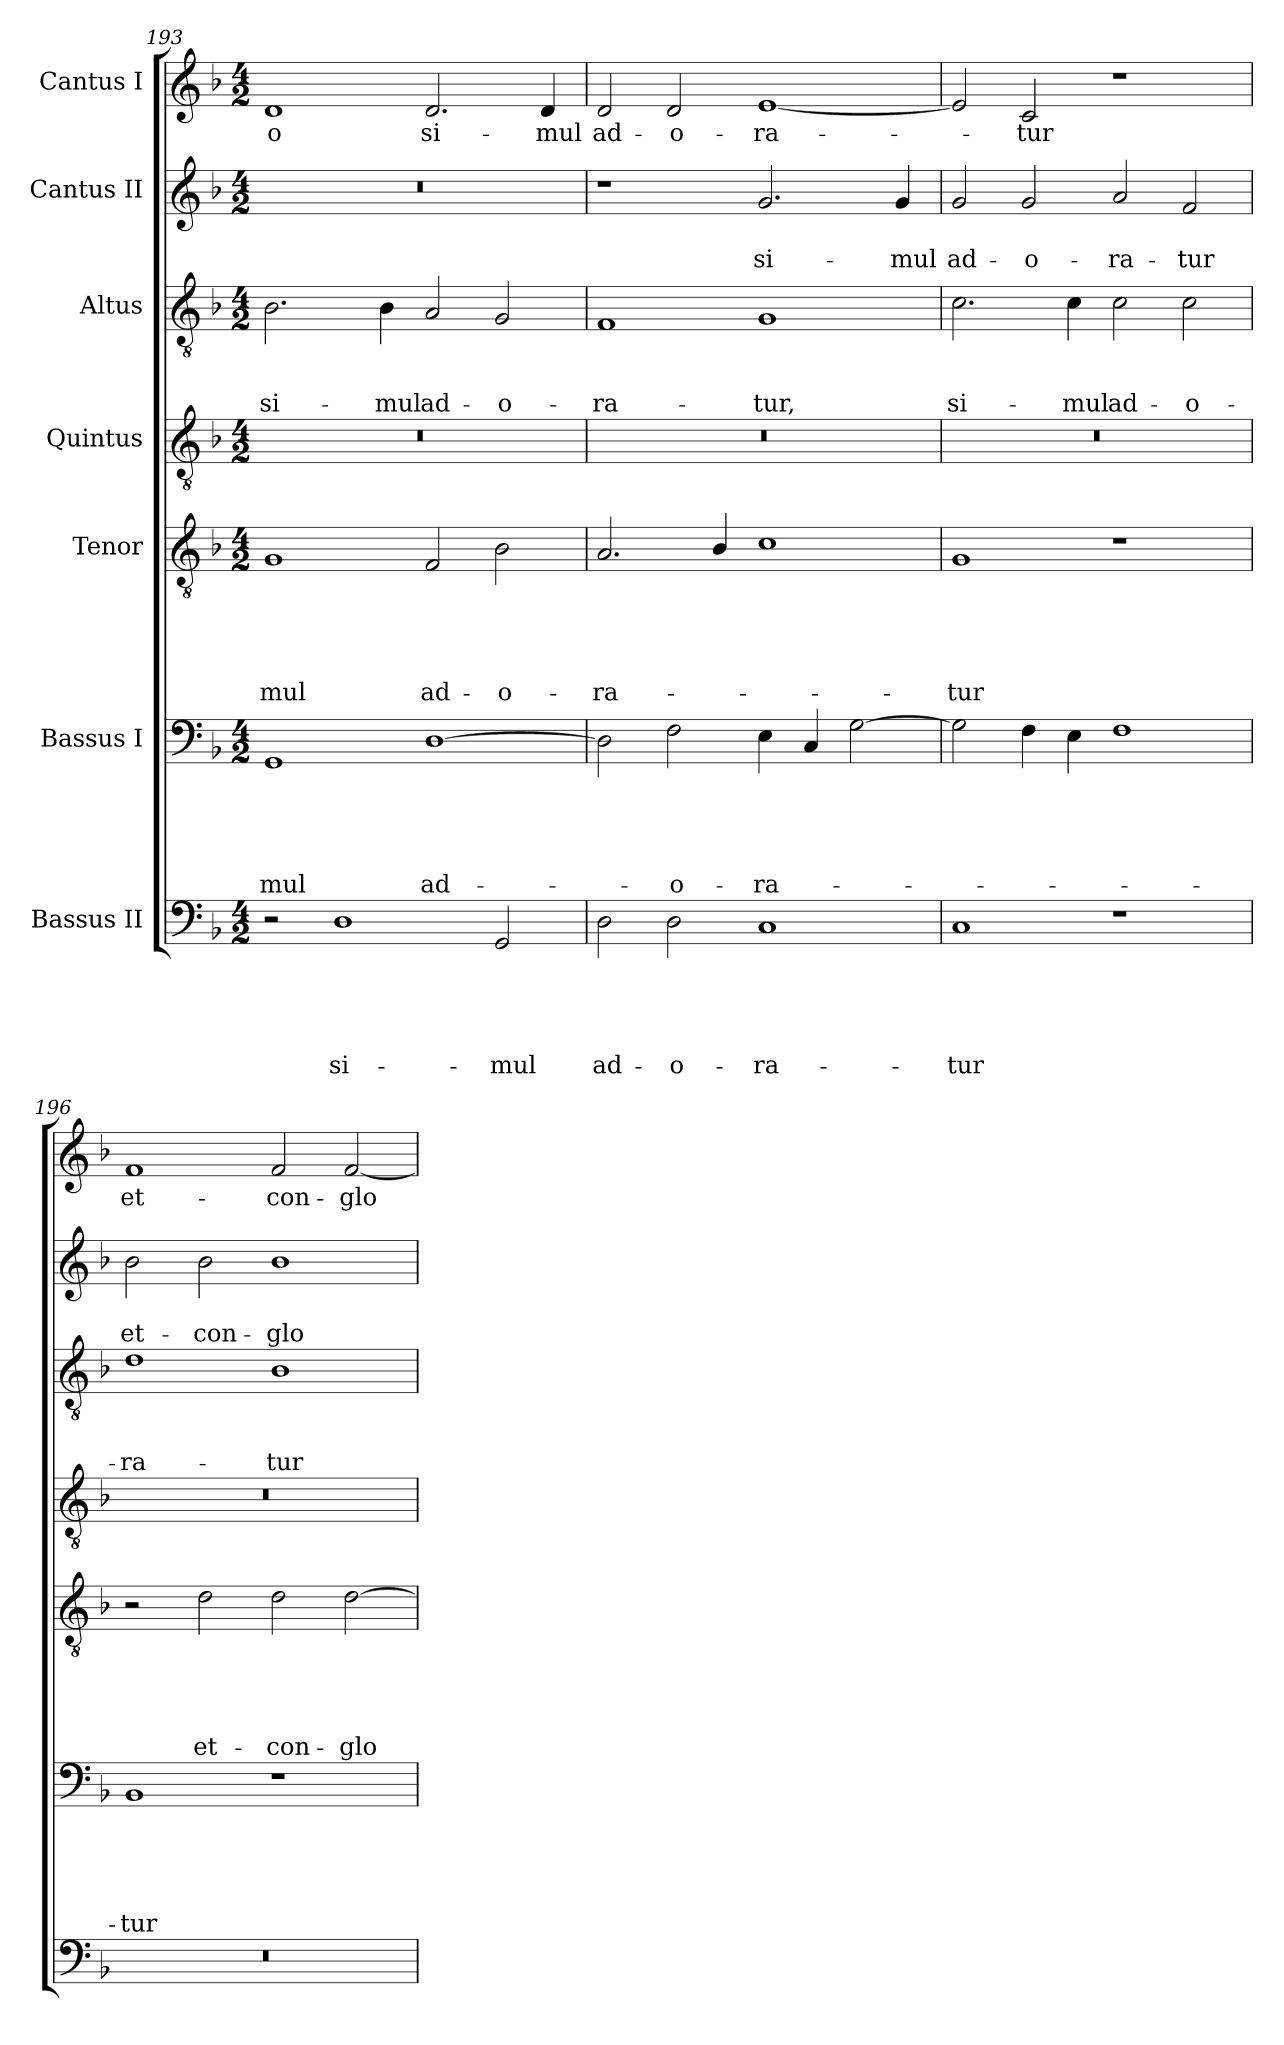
**kern	**text	**text	**text	**text	**text	**kern	**text	**text	**text	**text	**text	**kern	**text	**text	**text	**text	**text	**kern	**kern	**text	**text	**text	**kern	**text	**text	**kern	**text
*part7	*part7	*part7	*part7	*part7	*part7	*part6	*part6	*part6	*part6	*part6	*part6	*part5	*part5	*part5	*part5	*part5	*part5	*part4	*part3	*part3	*part3	*part3	*part2	*part2	*part2	*part1	*part1
*staff7	*staff7	*staff7	*staff7	*staff7	*staff7	*staff6	*staff6	*staff6	*staff6	*staff6	*staff6	*staff5	*staff5	*staff5	*staff5	*staff5	*staff5	*staff4	*staff3	*staff3	*staff3	*staff3	*staff2	*staff2	*staff2	*staff1	*staff1
*I"Bassus II	*	*	*	*	*	*I"Bassus I	*	*	*	*	*	*I"Tenor	*	*	*	*	*	*I"Quintus	*I"Altus	*	*	*	*I"Cantus II	*	*	*I"Cantus I	*
*clefF4	*	*	*	*	*	*clefF4	*	*	*	*	*	*clefGv2	*	*	*	*	*	*clefGv2	*clefGv2	*	*	*	*clefG2	*	*	*clefG2	*
*k[b-]	*	*	*	*	*	*k[b-]	*	*	*	*	*	*k[b-]	*	*	*	*	*	*k[b-]	*k[b-]	*	*	*	*k[b-]	*	*	*k[b-]	*
*M4/2	*	*	*	*	*	*M4/2	*	*	*	*	*	*M4/2	*	*	*	*	*	*M4/2	*M4/2	*	*	*	*M4/2	*	*	*M4/2	*
=193	=193	=193	=193	=193	=193	=193	=193	=193	=193	=193	=193	=193	=193	=193	=193	=193	=193	=193	=193	=193	=193	=193	=193	=193	=193	=193	=193
2r	.	.	.	.	.	1GG/	.	.	.	.	-mul	1G/	.	.	.	.	-mul	0r	2.B-\	.	.	si-	0r	.	.	1d/	-o
1D\	.	.	.	.	si-	.	.	.	.	.	.	.	.	.	.	.	.	.	.	.	.	.	.	.	.	.	.
.	.	.	.	.	.	.	.	.	.	.	.	.	.	.	.	.	.	.	4B-\	.	.	-mul	.	.	.	.	.
.	.	.	.	.	.	[1D\	.	.	.	.	ad-	2F/	.	.	.	.	ad-	.	2A/	.	.	ad-	.	.	.	2.d/	si-
2GG/	.	.	.	.	-mul	.	.	.	.	.	.	2B-\	.	.	.	.	-o-	.	2G/	.	.	-o-	.	.	.	.	.
.	.	.	.	.	.	.	.	.	.	.	.	.	.	.	.	.	.	.	.	.	.	.	.	.	.	4d/	-mul
=194	=194	=194	=194	=194	=194	=194	=194	=194	=194	=194	=194	=194	=194	=194	=194	=194	=194	=194	=194	=194	=194	=194	=194	=194	=194	=194	=194
2D\	.	.	.	.	ad-	2D\]	.	.	.	.	.	2.A/	.	.	.	.	-ra-	0r	1F/	.	.	-ra-	1r	.	.	2d/	ad-
2D\	.	.	.	.	-o-	2F\	.	.	.	.	-o-	.	.	.	.	.	.	.	.	.	.	.	.	.	.	2d/	-o-
.	.	.	.	.	.	.	.	.	.	.	.	4B-/	.	.	.	.	.	.	.	.	.	.	.	.	.	.	.
1C/	.	.	.	.	-ra-	4E\	.	.	.	.	-ra-	1c\	.	.	.	.	.	.	1G/	.	.	-tur,	2.g/	.	si-	[1e/	-ra-
.	.	.	.	.	.	4C/	.	.	.	.	.	.	.	.	.	.	.	.	.	.	.	.	.	.	.	.	.
.	.	.	.	.	.	[2G\	.	.	.	.	.	.	.	.	.	.	.	.	.	.	.	.	.	.	.	.	.
.	.	.	.	.	.	.	.	.	.	.	.	.	.	.	.	.	.	.	.	.	.	.	4g/	.	-mul	.	.
=195	=195	=195	=195	=195	=195	=195	=195	=195	=195	=195	=195	=195	=195	=195	=195	=195	=195	=195	=195	=195	=195	=195	=195	=195	=195	=195	=195
1C/	.	.	.	.	-tur	2G\]	.	.	.	.	.	1G/	.	.	.	.	-tur	0r	2.c\	.	.	si-	2g/	.	ad-	2e/]	.
.	.	.	.	.	.	4F\	.	.	.	.	.	.	.	.	.	.	.	.	.	.	.	.	2g/	.	-o-	2c/	-tur
.	.	.	.	.	.	4E\	.	.	.	.	.	.	.	.	.	.	.	.	4c\	.	.	-mul	.	.	.	.	.
1r	.	.	.	.	.	1F\	.	.	.	.	.	1r	.	.	.	.	.	.	2c\	.	.	ad-	2a/	.	-ra-	1r	.
.	.	.	.	.	.	.	.	.	.	.	.	.	.	.	.	.	.	.	2c\	.	.	-o-	2f/	.	-tur	.	.
=196	=196	=196	=196	=196	=196	=196	=196	=196	=196	=196	=196	=196	=196	=196	=196	=196	=196	=196	=196	=196	=196	=196	=196	=196	=196	=196	=196
0r	.	.	.	.	.	1BB-/	.	.	.	.	-tur	2r	.	.	.	.	.	0r	1d\	.	.	-ra-	2b-\	.	et-	1f/	et-
.	.	.	.	.	.	.	.	.	.	.	.	2d\	.	.	.	.	et-	.	.	.	.	.	2b-\	.	con-	.	.
.	.	.	.	.	.	1r	.	.	.	.	.	2d\	.	.	.	.	con-	.	1B-\	.	.	-tur	1b-\	.	-glo-	2f/	con-
.	.	.	.	.	.	.	.	.	.	.	.	[2d\	.	.	.	.	-glo-	.	.	.	.	.	.	.	.	[2f/	-glo-
=	=	=	=	=	=	=	=	=	=	=	=	=	=	=	=	=	=	=	=	=	=	=	=	=	=	=	=
*-	*-	*-	*-	*-	*-	*-	*-	*-	*-	*-	*-	*-	*-	*-	*-	*-	*-	*-	*-	*-	*-	*-	*-	*-	*-	*-	*-
